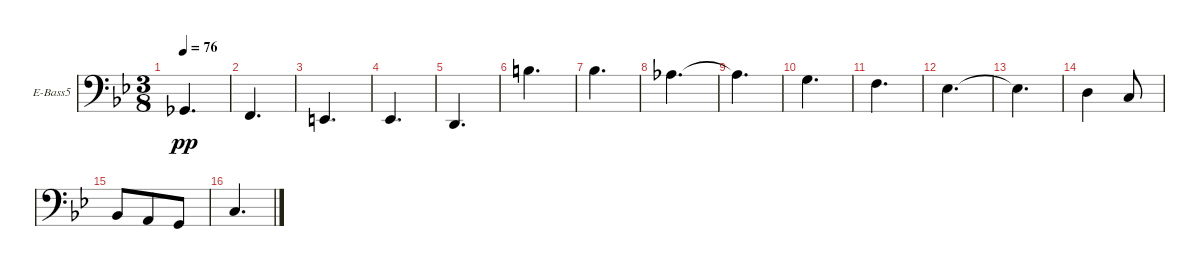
\defaultSystemsLayout 4
\bracketExtendMode groupsimilarinstruments
\firstSystemTrackNameOrientation horizontal
\otherSystemsTrackNameOrientation horizontal
\track ("Violoncello" "E-Bass5") {instrument electricbassfinger}
\staff {score}
\tuning (G2 D2 A1 E1 B0)
\ts (3 8)
\tempo 76
\clef f4
\ks gminor
2.4.4{d dy pp} |
1.4.4{d} |
5.5.4{d} |
4.5.4{d} |
3.5.4{d} |
4.1.4{d} |
3.1.4{d} |
1.1.4{d} |
1.1{t}.4{d} |
0.1.4{d} |
3.2.4{d} |
1.2.4{d} |
1.2{t}.4{d} |
0.2.4 3.3.8 |
1.3.8 0.3.8 3.4.8 |
3.3.4{d}
